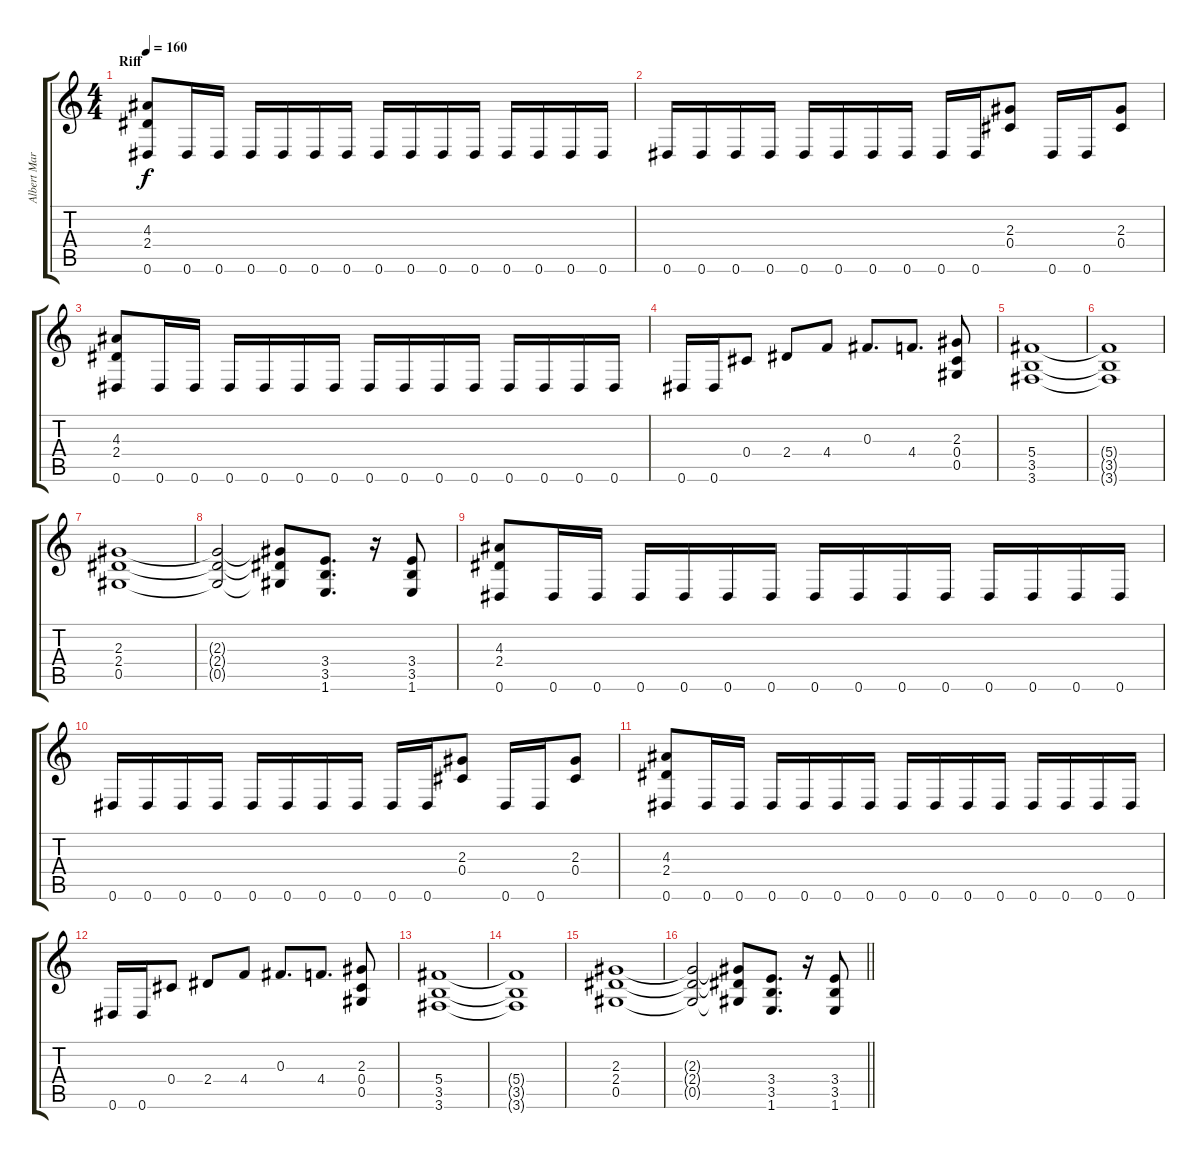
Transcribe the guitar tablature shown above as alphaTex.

\track ("Albert Maroto" "Albert Mar") {instrument overdrivenguitar}
\staff {score tabs}
\tuning (Eb4 Bb3 Gb3 Db3 Ab2 Eb2) {hide}
\ts (4 4)
\section ("" "Riff")
\tempo 160
\clef g2
\ks c
(4.3 2.4 0.6).8{dy f} 0.6.16 0.6.16 0.6.16 0.6.16 0.6.16 0.6.16 0.6.16 0.6.16 0.6.16 0.6.16 0.6.16 0.6.16 0.6.16 0.6.16 |
0.6.16 0.6.16 0.6.16 0.6.16 0.6.16 0.6.16 0.6.16 0.6.16 0.6.16 0.6.16 (2.3 0.4).8 0.6.16 0.6.16 (2.3 0.4).8 |
(4.3 2.4 0.6).8 0.6.16 0.6.16 0.6.16 0.6.16 0.6.16 0.6.16 0.6.16 0.6.16 0.6.16 0.6.16 0.6.16 0.6.16 0.6.16 0.6.16 |
0.6.16 0.6.16 0.4.8 2.4.8 4.4.8 0.3.8{d} 4.4.8{d} (2.3 0.4 0.5).8 |
(5.4 3.5 3.6).1 |
(5.4{t} 3.5{t} 3.6{t}).1 |
(2.3 2.4 0.5).1 |
(2.3{t} 2.4{t} 0.5{t}).2 (2.3{t} 2.4{t} 0.5{t}).8 (3.4 3.5 1.6).8{d} r.16 (3.4 3.5 1.6).8 |
(4.3 2.4 0.6).8 0.6.16 0.6.16 0.6.16 0.6.16 0.6.16 0.6.16 0.6.16 0.6.16 0.6.16 0.6.16 0.6.16 0.6.16 0.6.16 0.6.16 |
0.6.16 0.6.16 0.6.16 0.6.16 0.6.16 0.6.16 0.6.16 0.6.16 0.6.16 0.6.16 (2.3 0.4).8 0.6.16 0.6.16 (2.3 0.4).8 |
(4.3 2.4 0.6).8 0.6.16 0.6.16 0.6.16 0.6.16 0.6.16 0.6.16 0.6.16 0.6.16 0.6.16 0.6.16 0.6.16 0.6.16 0.6.16 0.6.16 |
0.6.16 0.6.16 0.4.8 2.4.8 4.4.8 0.3.8{d} 4.4.8{d} (2.3 0.4 0.5).8 |
(5.4 3.5 3.6).1 |
(5.4{t} 3.5{t} 3.6{t}).1 |
(2.3 2.4 0.5).1 |
\barLineRight lightlight
(2.3{t} 2.4{t} 0.5{t}).2 (2.3{t} 2.4{t} 0.5{t}).8 (3.4 3.5 1.6).8{d} r.16 (3.4 3.5 1.6).8
